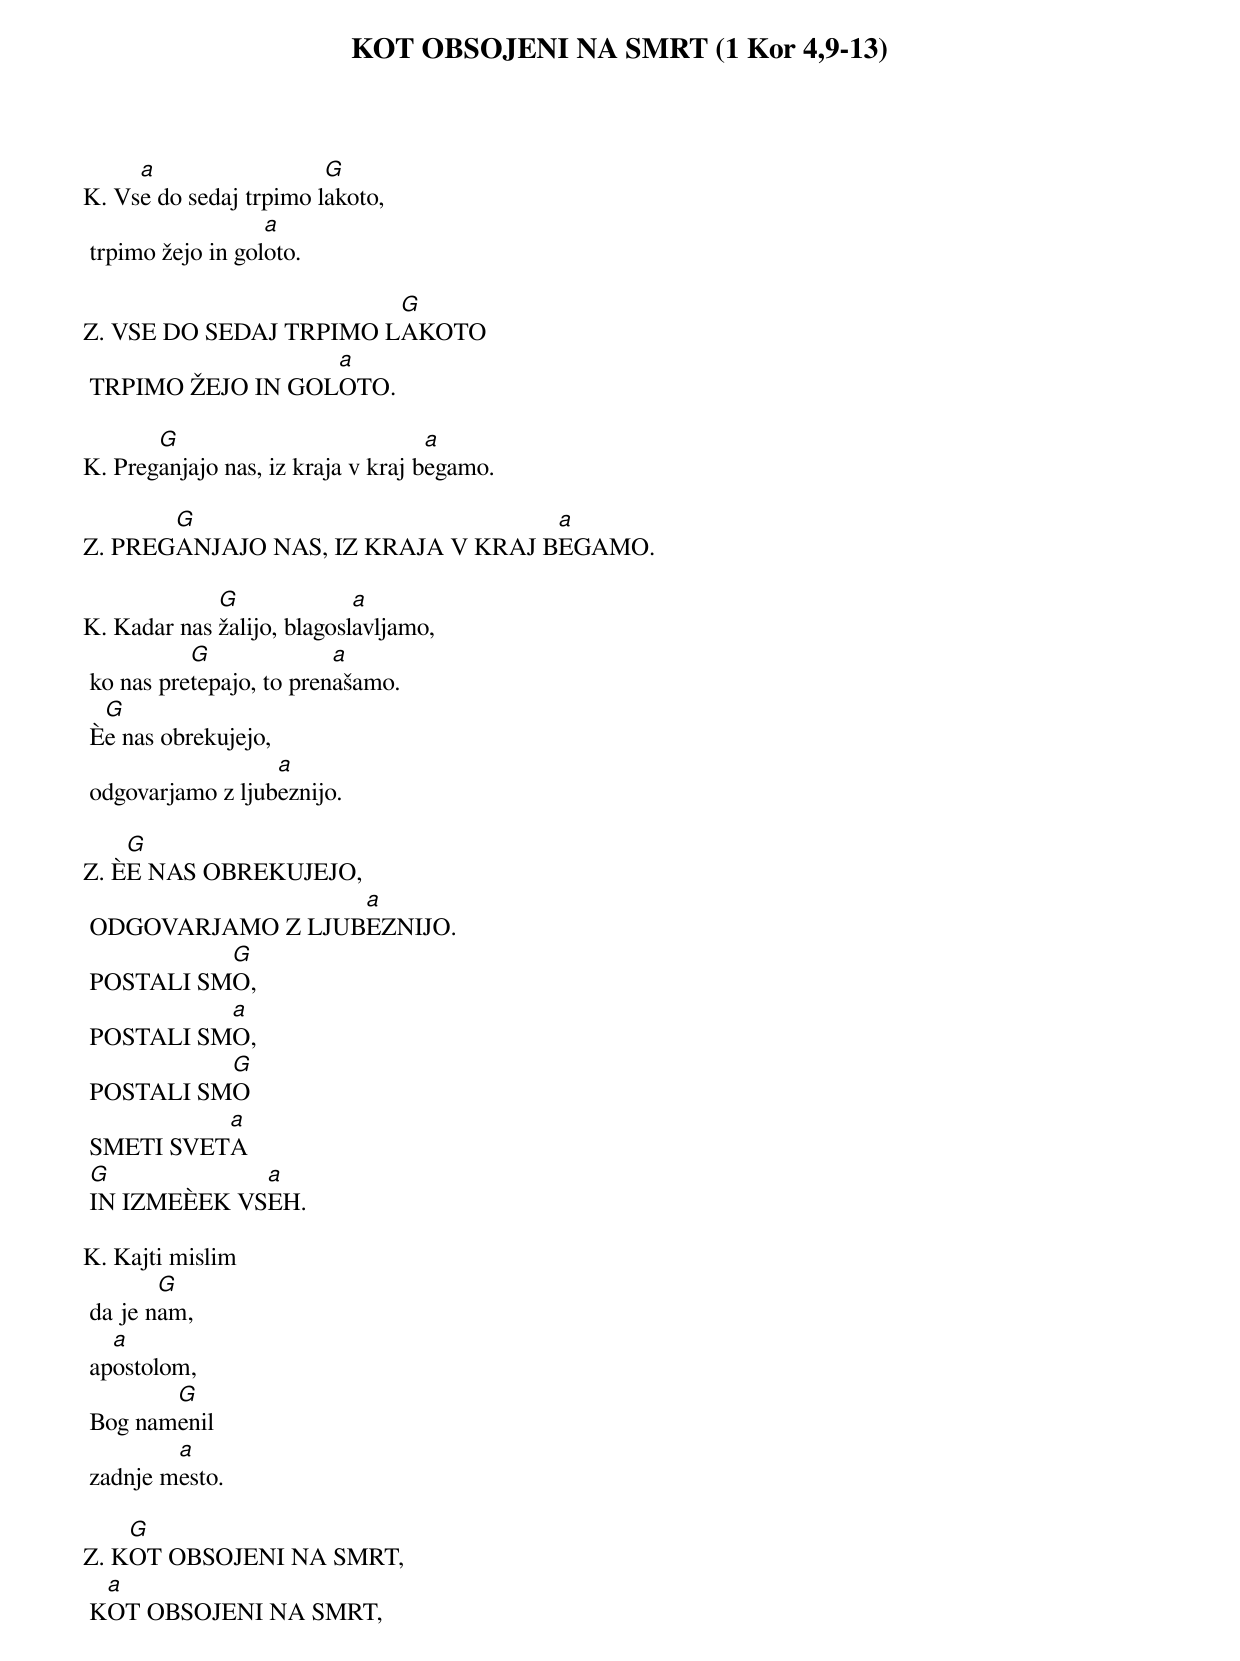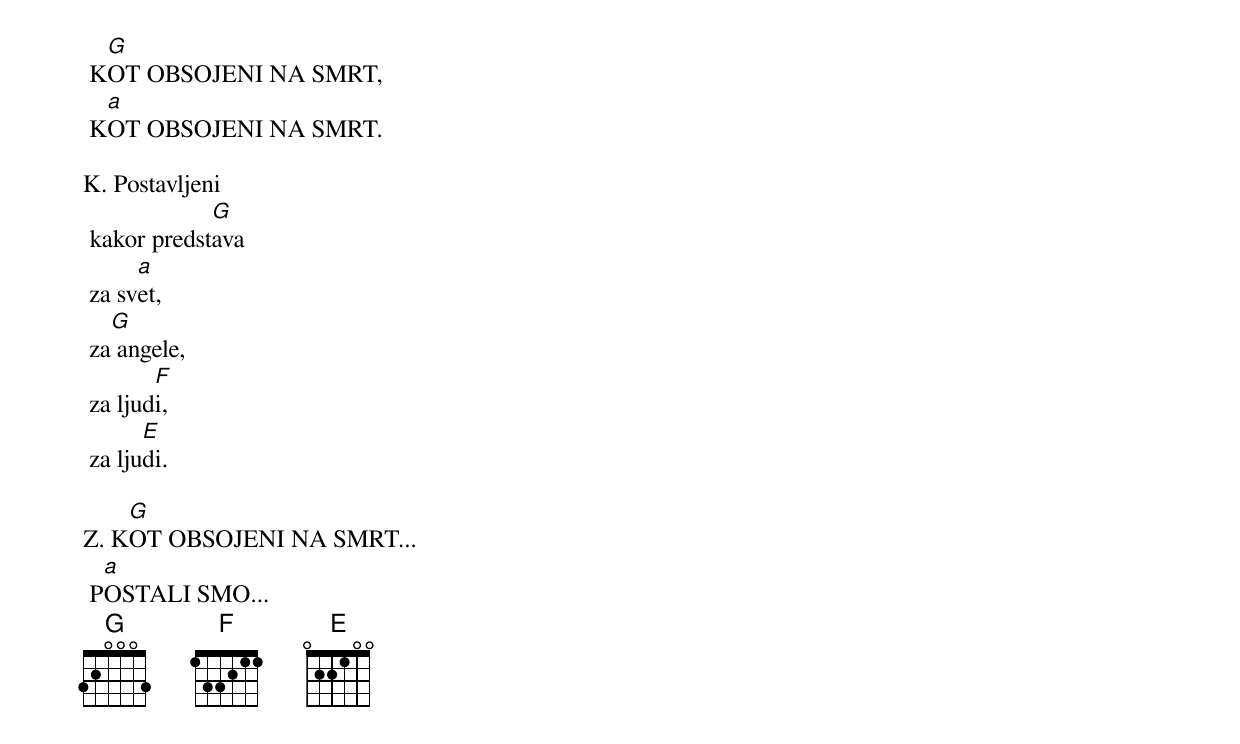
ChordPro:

{title: KOT OBSOJENI NA SMRT (1 Kor 4,9-13)}

K.	Vs[a]e do sedaj trpimo l[G]akoto,
	trpimo žejo in gol[a]oto.

Z.	VSE DO SEDAJ TRPIMO L[G]AKOTO
	TRPIMO ŽEJO IN GOL[a]OTO.

K.	Preg[G]anjajo nas, iz kraja v kraj b[a]egamo.

Z.	PREG[G]ANJAJO NAS, IZ KRAJA V KRAJ B[a]EGAMO.

K.	Kadar nas [G]žalijo, blagosl[a]avljamo,
	ko nas pre[G]tepajo, to pren[a]ašamo.
	È[G]e nas obrekujejo,
	odgovarjamo z ljub[a]eznijo.

Z.	È[G]E NAS OBREKUJEJO,
	ODGOVARJAMO Z LJUB[a]EZNIJO.
	POSTALI SM[G]O,
	POSTALI SM[a]O,
	POSTALI SM[G]O
	SMETI SVET[a]A
	[G]IN IZMEÈEK VS[a]EH.

K.	Kajti mislim
	da je n[G]am,
	ap[a]ostolom,
	Bog nam[G]enil
	zadnje m[a]esto.

Z.	K[G]OT OBSOJENI NA SMRT,
	K[a]OT OBSOJENI NA SMRT,
	K[G]OT OBSOJENI NA SMRT,
	K[a]OT OBSOJENI NA SMRT.

K.	Postavljeni
	kakor predst[G]ava
	za sv[a]et,
	za[G] angele,
	za ljud[F]i,
	za lju[E]di.

Z.	K[G]OT OBSOJENI NA SMRT...
	P[a]OSTALI SMO...
